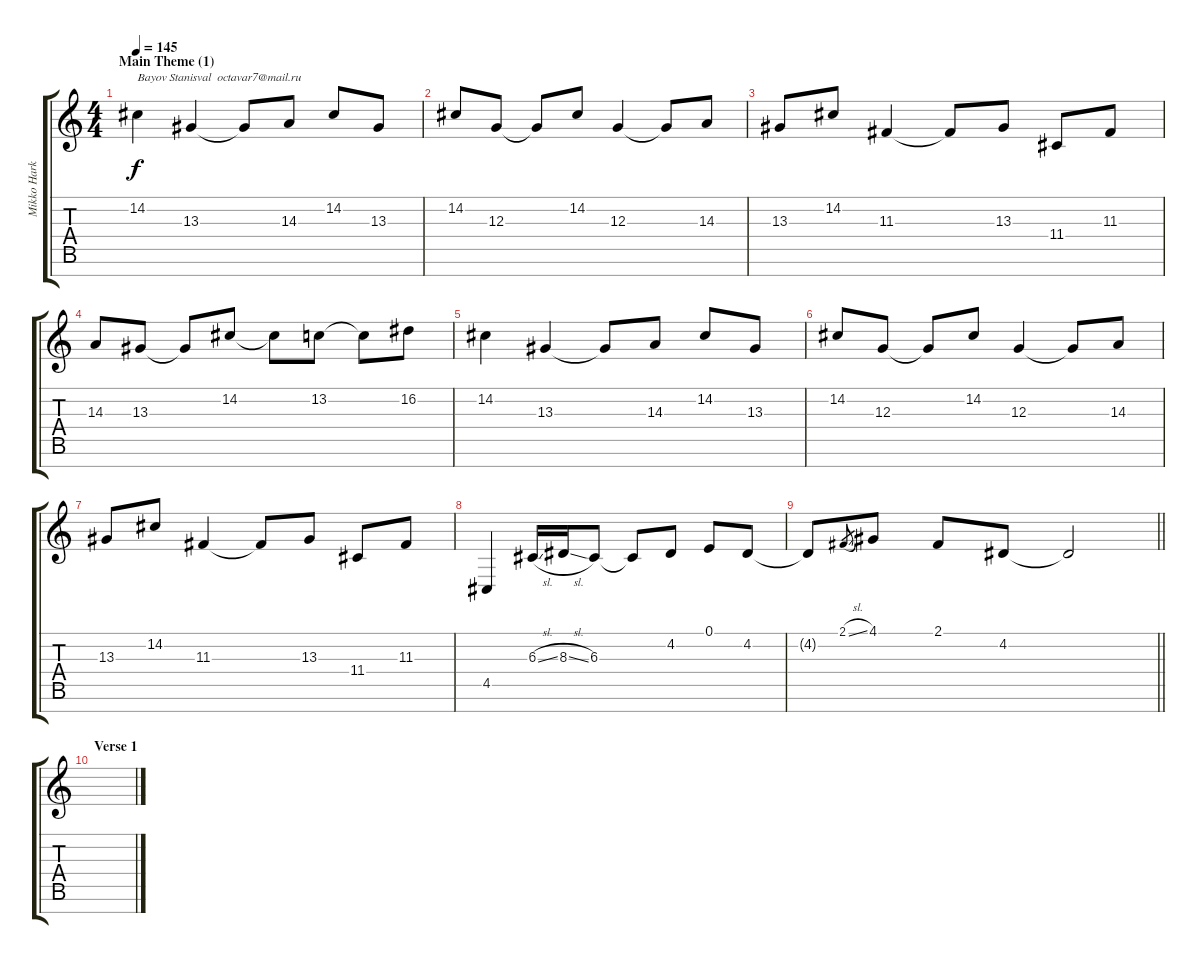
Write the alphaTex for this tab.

\track ("Mikko Harkin - keyboards" "Mikko Hark") {instrument lead2sawtooth}
\staff {score tabs}
\tuning (E4 B3 G3 D3 A2 E2 B1) {hide}
\ts (4 4)
\section ("" "Main Theme (1)")
\tempo 145
\clef g2
\ks aminor
14.2.4{txt "Bayov Stanisval  octavar7@mail.ru" dy f instrument lead2sawtooth} 13.3.4 13.3{t}.8 14.3.8 14.2.8 13.3.8 |
14.2.8 12.3.8 12.3{t}.8 14.2.8 12.3.4 12.3{t}.8 14.3.8 |
13.3.8 14.2.8 11.3.4 11.3{t}.8 13.3.8 11.4.8 11.3.8 |
14.3.8 13.3.8 13.3{t}.8 14.2.8 14.2{t}.8 13.2.8 13.2{t}.8 16.2.8 |
14.2.4 13.3.4 13.3{t}.8 14.3.8 14.2.8 13.3.8 |
14.2.8 12.3.8 12.3{t}.8 14.2.8 12.3.4 12.3{t}.8 14.3.8 |
13.3.8 14.2.8 11.3.4 11.3{t}.8 13.3.8 11.4.8 11.3.8 |
4.5.4 6.3{sl}.16 8.3{sl}.16 6.3.8 6.3{t}.8 4.2.8 0.1.8 4.2.8 |
\barLineRight lightlight
4.2{t}.8 2.1{sl}.8{gr} 4.1.8 2.1.8 4.2.8 4.2{t}.2 |
\section ("" "Verse 1")
